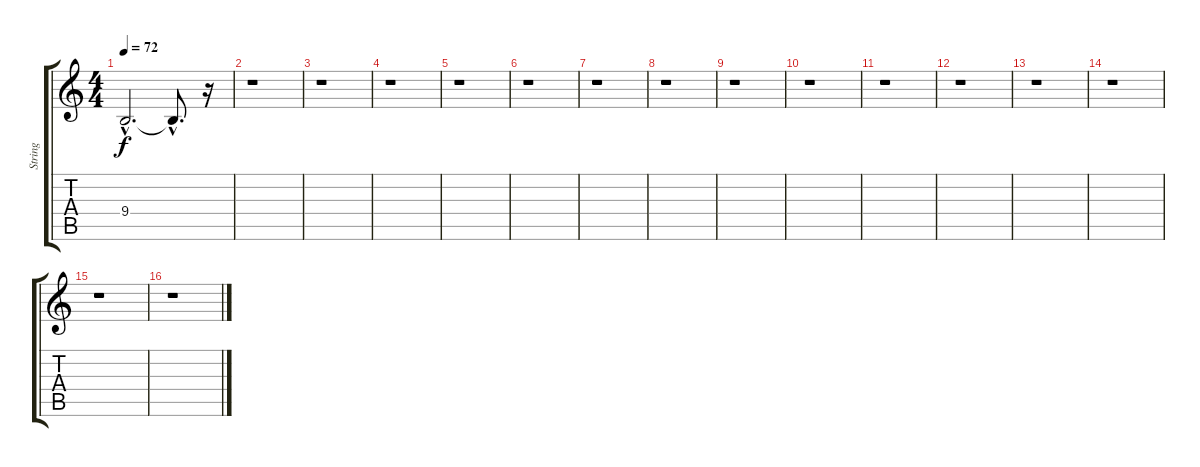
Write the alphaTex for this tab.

\track ("String" "String") {instrument stringensemble2}
\staff {score tabs}
\tuning (E4 B3 G3 D3 A2 E2) {hide}
\ts (4 4)
\tempo 72
\clef g2
\ks c
9.4{hac t}.2{d dy f} 9.4{hac t}.8{d} r.16 |
r.1 |
r.1 |
r.1 |
r.1 |
r.1 |
r.1 |
r.1 |
r.1 |
r.1 |
r.1 |
r.1 |
r.1 |
r.1 |
r.1 |
r.1
